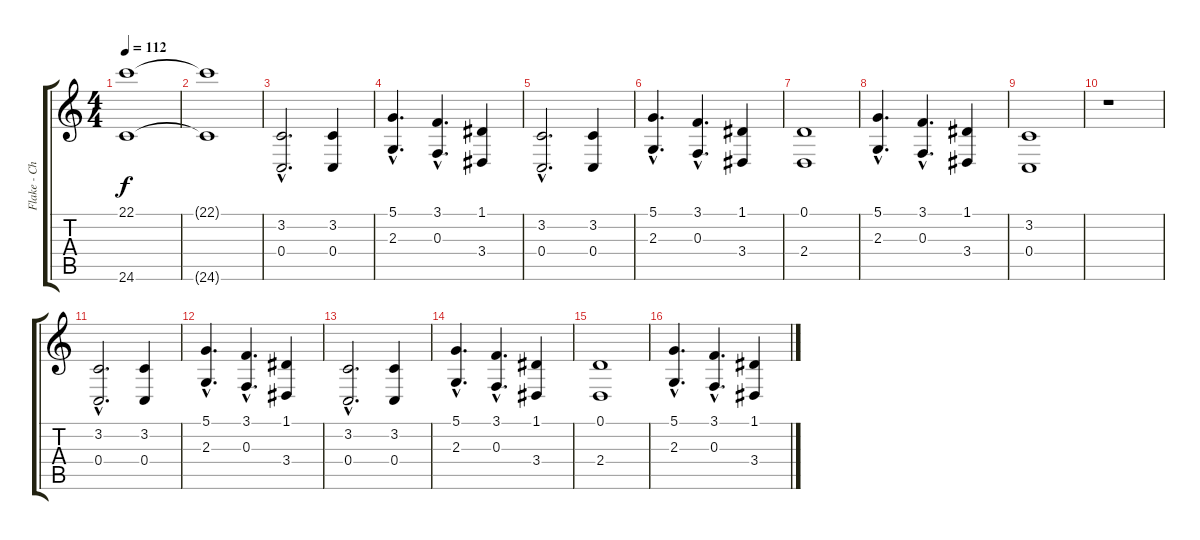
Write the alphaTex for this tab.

\track ("Flake - Choir" "Flake - Ch") {instrument pad7halo}
\staff {score tabs}
\tuning (D4 A3 F3 C3 G2 C2) {hide}
\ts (4 4)
\tempo 112
\clef g2
\ks c
(22.1 24.6).1{dy f} |
(22.1{t} 24.6{t}).1 |
(3.2{hac} 0.4{hac}).2{d volume 13 instrument choiraahs} (3.2 0.4).4 |
(5.1{hac} 2.3{hac}).4{d} (3.1{hac} 0.3{hac}).4{d} (1.1 3.4).4 |
(3.2{hac} 0.4{hac}).2{d} (3.2 0.4).4 |
(5.1{hac} 2.3{hac}).4{d} (3.1{hac} 0.3{hac}).4{d} (1.1 3.4).4 |
(0.1 2.4).1 |
(5.1{hac} 2.3{hac}).4{d} (3.1{hac} 0.3{hac}).4{d} (1.1 3.4).4 |
(3.2 0.4).1 |
r.1 |
(3.2{hac} 0.4{hac}).2{d volume 15 instrument choiraahs} (3.2 0.4).4 |
(5.1{hac} 2.3{hac}).4{d} (3.1{hac} 0.3{hac}).4{d} (1.1 3.4).4 |
(3.2{hac} 0.4{hac}).2{d} (3.2 0.4).4 |
(5.1{hac} 2.3{hac}).4{d} (3.1{hac} 0.3{hac}).4{d} (1.1 3.4).4 |
(0.1 2.4).1 |
(5.1{hac} 2.3{hac}).4{d} (3.1{hac} 0.3{hac}).4{d} (1.1 3.4).4
